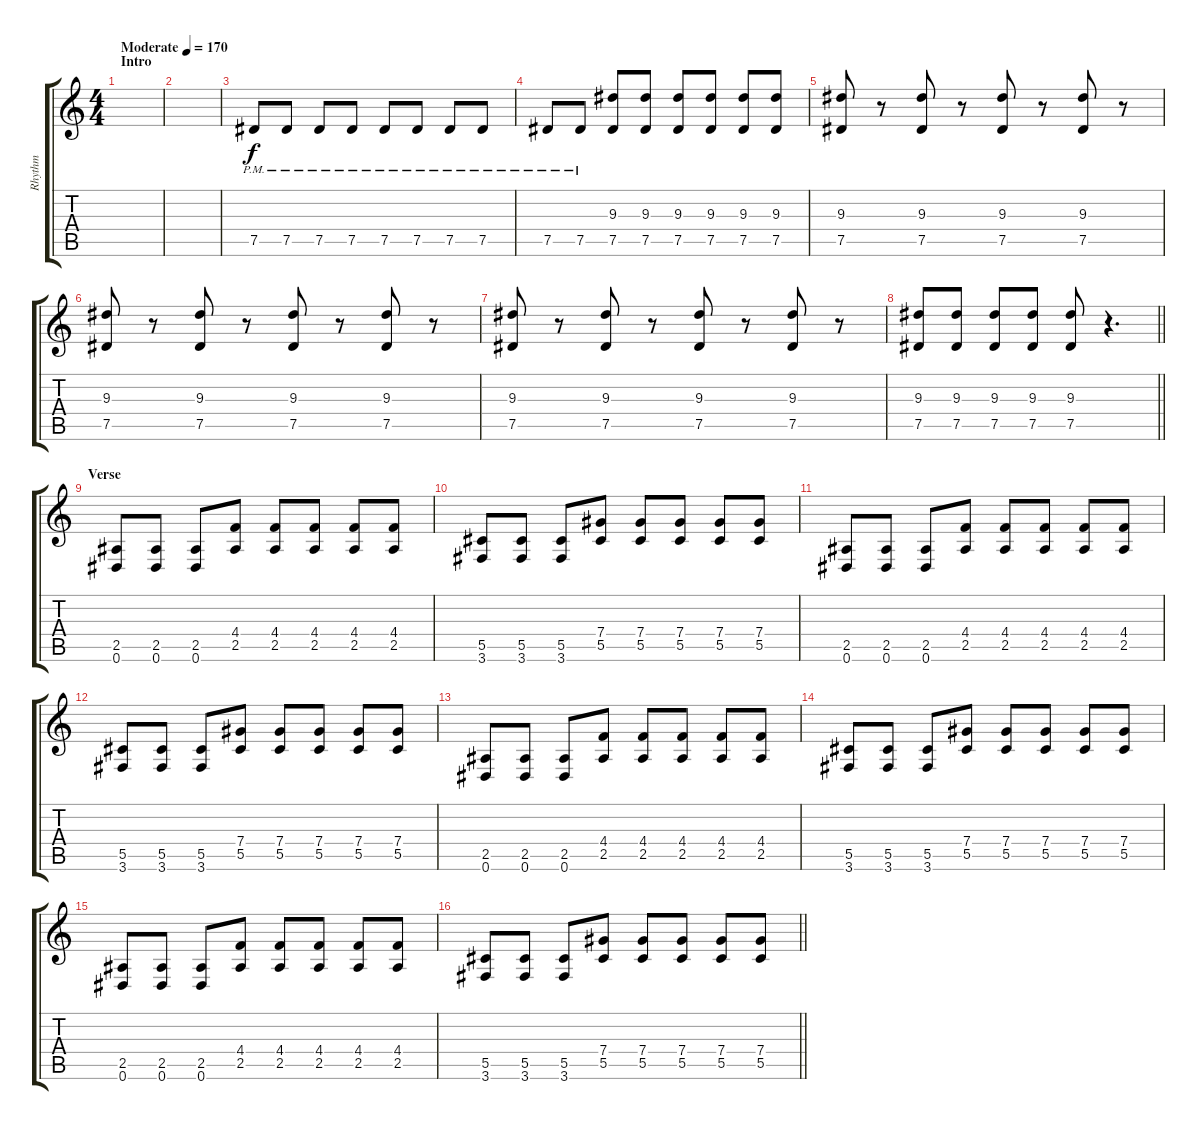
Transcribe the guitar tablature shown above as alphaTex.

\track ("Rhythm" "Rhythm") {instrument distortionguitar}
\staff {score tabs}
\tuning (Eb4 Bb3 Gb3 Db3 Ab2 Eb2) {hide}
\ts (4 4)
\section ("" "Intro")
\tempo (170 "Moderate")
\clef g2
\ks c
|
|
7.5{pm}.8 7.5{pm}.8 7.5{pm}.8 7.5{pm}.8 7.5{pm}.8 7.5{pm}.8 7.5{pm}.8 7.5{pm}.8 |
7.5{pm}.8 7.5{pm}.8 (9.3 7.5).8 (9.3 7.5).8 (9.3 7.5).8 (9.3 7.5).8 (9.3 7.5).8 (9.3 7.5).8 |
(9.3 7.5).8 r.8 (9.3 7.5).8 r.8 (9.3 7.5).8 r.8 (9.3 7.5).8 r.8 |
(9.3 7.5).8 r.8 (9.3 7.5).8 r.8 (9.3 7.5).8 r.8 (9.3 7.5).8 r.8 |
(9.3 7.5).8 r.8 (9.3 7.5).8 r.8 (9.3 7.5).8 r.8 (9.3 7.5).8 r.8 |
\barLineRight lightlight
(9.3 7.5).8 (9.3 7.5).8 (9.3 7.5).8 (9.3 7.5).8 (9.3 7.5).8 r.4{d} |
\section ("" "Verse")
(2.5 0.6).8 (2.5 0.6).8 (2.5 0.6).8 (4.4 2.5).8 (4.4 2.5).8 (4.4 2.5).8 (4.4 2.5).8 (4.4 2.5).8 |
(5.5 3.6).8 (5.5 3.6).8 (5.5 3.6).8 (7.4 5.5).8 (7.4 5.5).8 (7.4 5.5).8 (7.4 5.5).8 (7.4 5.5).8 |
(2.5 0.6).8 (2.5 0.6).8 (2.5 0.6).8 (4.4 2.5).8 (4.4 2.5).8 (4.4 2.5).8 (4.4 2.5).8 (4.4 2.5).8 |
(5.5 3.6).8 (5.5 3.6).8 (5.5 3.6).8 (7.4 5.5).8 (7.4 5.5).8 (7.4 5.5).8 (7.4 5.5).8 (7.4 5.5).8 |
(2.5 0.6).8 (2.5 0.6).8 (2.5 0.6).8 (4.4 2.5).8 (4.4 2.5).8 (4.4 2.5).8 (4.4 2.5).8 (4.4 2.5).8 |
(5.5 3.6).8 (5.5 3.6).8 (5.5 3.6).8 (7.4 5.5).8 (7.4 5.5).8 (7.4 5.5).8 (7.4 5.5).8 (7.4 5.5).8 |
(2.5 0.6).8 (2.5 0.6).8 (2.5 0.6).8 (4.4 2.5).8 (4.4 2.5).8 (4.4 2.5).8 (4.4 2.5).8 (4.4 2.5).8 |
\barLineRight lightlight
(5.5 3.6).8 (5.5 3.6).8 (5.5 3.6).8 (7.4 5.5).8 (7.4 5.5).8 (7.4 5.5).8 (7.4 5.5).8 (7.4 5.5).8
